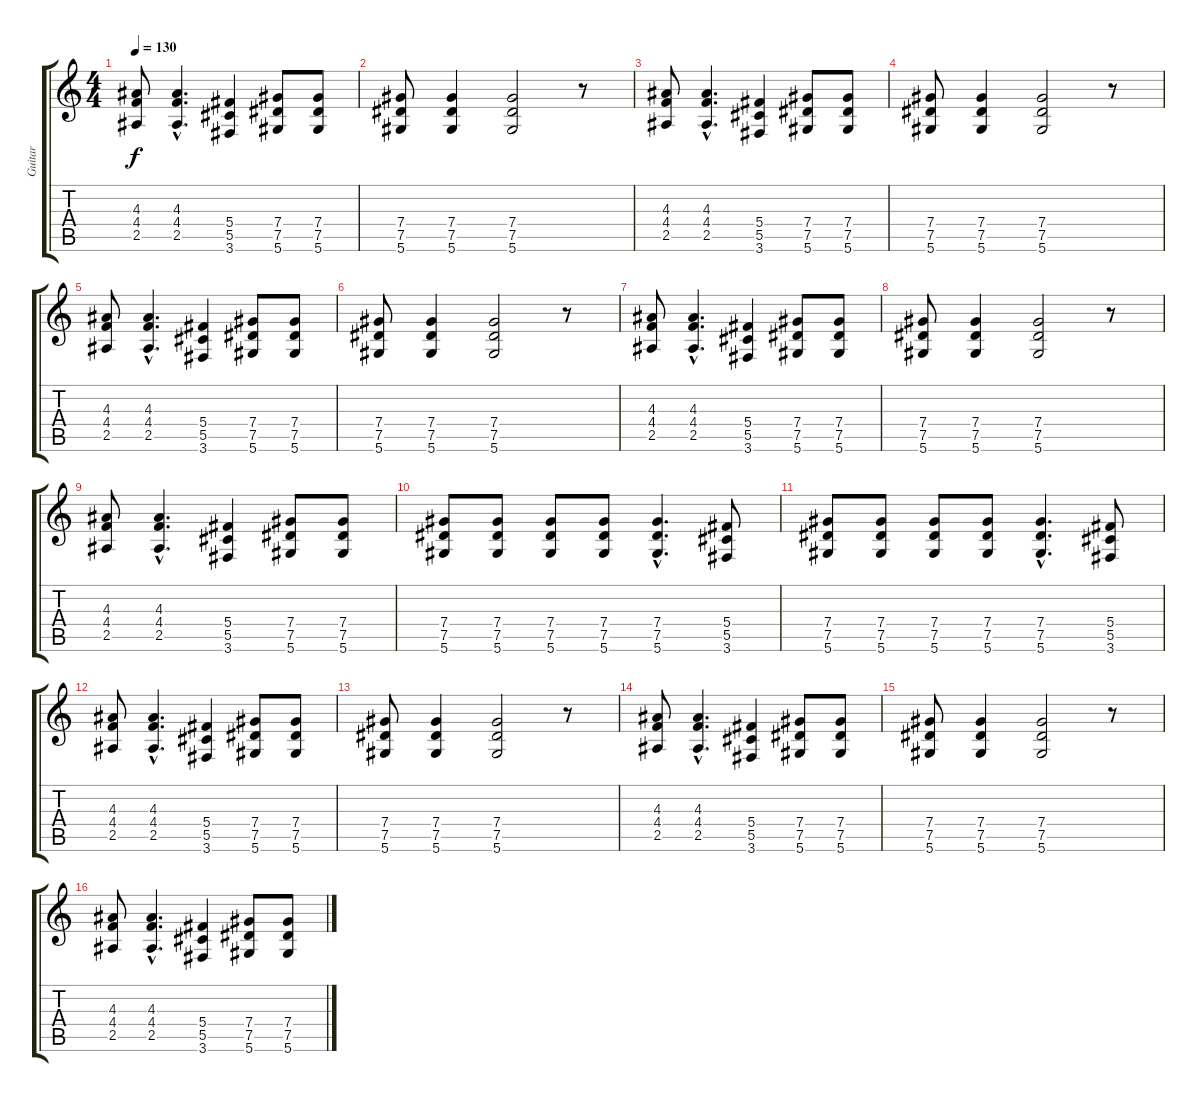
\track ("Guitar" "Guitar") {instrument overdrivenguitar}
\staff {score tabs}
\tuning (Eb4 Bb3 Gb3 Db3 Ab2 Eb2) {hide}
\ts (4 4)
\tempo 130
\clef g2
\ks c
(4.3 4.4 2.5).8{dy f} (4.3{hac} 4.4{hac} 2.5{hac}).4{d} (5.4 5.5 3.6).4 (7.4 7.5 5.6).8 (7.4 7.5 5.6).8 |
(7.4 7.5 5.6).8 (7.4 7.5 5.6).4 (7.4 7.5 5.6).2 r.8 |
(4.3 4.4 2.5).8 (4.3{hac} 4.4{hac} 2.5{hac}).4{d} (5.4 5.5 3.6).4 (7.4 7.5 5.6).8 (7.4 7.5 5.6).8 |
(7.4 7.5 5.6).8 (7.4 7.5 5.6).4 (7.4 7.5 5.6).2 r.8 |
(4.3 4.4 2.5).8 (4.3{hac} 4.4{hac} 2.5{hac}).4{d} (5.4 5.5 3.6).4 (7.4 7.5 5.6).8 (7.4 7.5 5.6).8 |
(7.4 7.5 5.6).8 (7.4 7.5 5.6).4 (7.4 7.5 5.6).2 r.8 |
(4.3 4.4 2.5).8 (4.3{hac} 4.4{hac} 2.5{hac}).4{d} (5.4 5.5 3.6).4 (7.4 7.5 5.6).8 (7.4 7.5 5.6).8 |
(7.4 7.5 5.6).8 (7.4 7.5 5.6).4 (7.4 7.5 5.6).2 r.8 |
(4.3 4.4 2.5).8 (4.3{hac} 4.4{hac} 2.5{hac}).4{d} (5.4 5.5 3.6).4 (7.4 7.5 5.6).8 (7.4 7.5 5.6).8 |
(7.4 7.5 5.6).8 (7.4 7.5 5.6).8 (7.4 7.5 5.6).8 (7.4 7.5 5.6).8 (7.4{hac} 7.5{hac} 5.6{hac}).4{d} (5.4 5.5 3.6).8 |
(7.4 7.5 5.6).8 (7.4 7.5 5.6).8 (7.4 7.5 5.6).8 (7.4 7.5 5.6).8 (7.4{hac} 7.5{hac} 5.6{hac}).4{d} (5.4 5.5 3.6).8 |
(4.3 4.4 2.5).8 (4.3{hac} 4.4{hac} 2.5{hac}).4{d} (5.4 5.5 3.6).4 (7.4 7.5 5.6).8 (7.4 7.5 5.6).8 |
(7.4 7.5 5.6).8 (7.4 7.5 5.6).4 (7.4 7.5 5.6).2 r.8 |
(4.3 4.4 2.5).8 (4.3{hac} 4.4{hac} 2.5{hac}).4{d} (5.4 5.5 3.6).4 (7.4 7.5 5.6).8 (7.4 7.5 5.6).8 |
(7.4 7.5 5.6).8 (7.4 7.5 5.6).4 (7.4 7.5 5.6).2 r.8 |
(4.3 4.4 2.5).8 (4.3{hac} 4.4{hac} 2.5{hac}).4{d} (5.4 5.5 3.6).4 (7.4 7.5 5.6).8 (7.4 7.5 5.6).8
